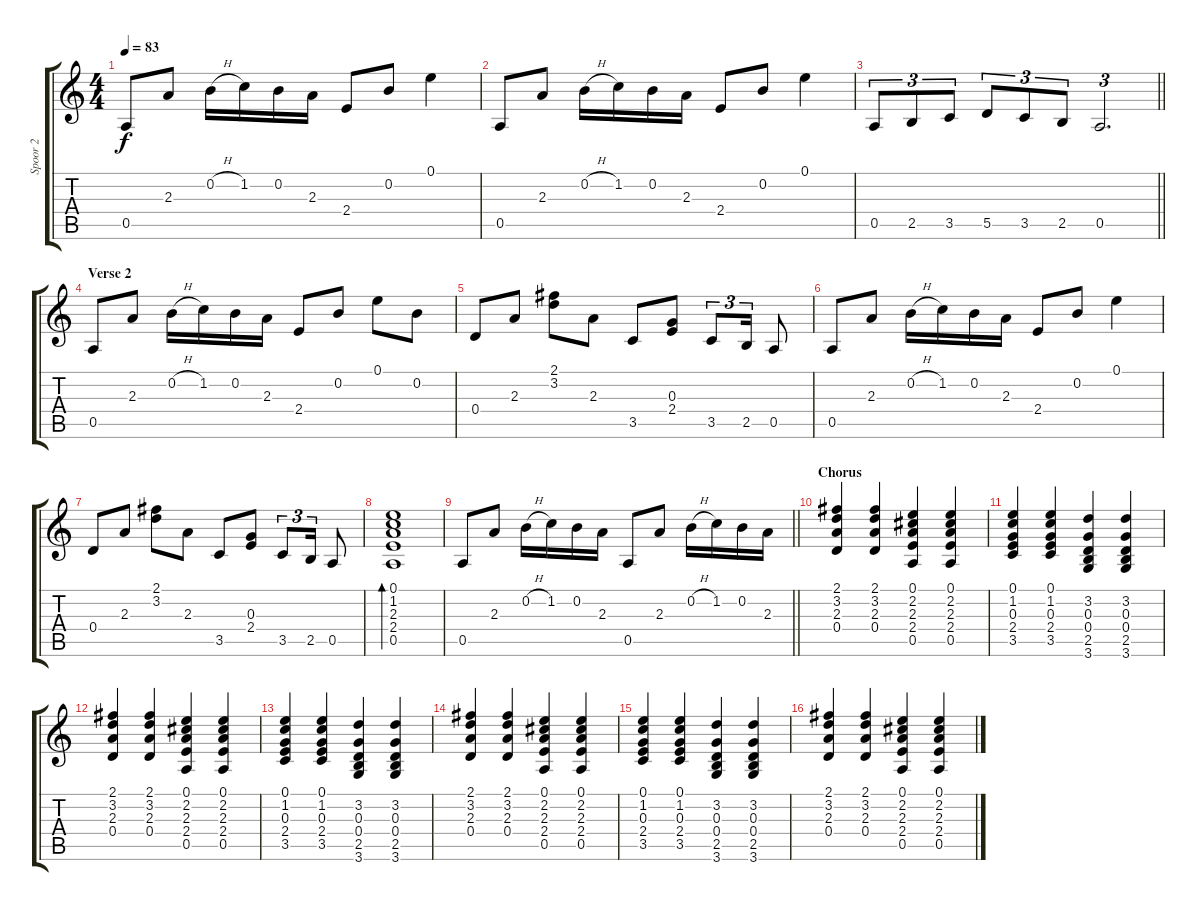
\track ("Spoor 2" "Spoor 2") {instrument acousticguitarsteel}
\staff {score tabs}
\tuning (E4 B3 G3 D3 A2 E2) {hide}
\ts (4 4)
\tempo 83
\clef g2
\ks c
0.5.8{dy f} 2.3.8 0.2{h}.16 1.2.16 0.2.16 2.3.16 2.4.8 0.2.8 0.1.4 |
0.5.8 2.3.8 0.2{h}.16 1.2.16 0.2.16 2.3.16 2.4.8 0.2.8 0.1.4 |
\barLineRight lightlight
0.5.8{tu (3 2)} 2.5.8{tu (3 2)} 3.5.8{tu (3 2)} 5.5.8{tu (3 2)} 3.5.8{tu (3 2)} 2.5.8{tu (3 2)} 0.5.2{d tu (3 2)} |
\section ("" "Verse 2")
0.5.8 2.3.8 0.2{h}.16 1.2.16 0.2.16 2.3.16 2.4.8 0.2.8 0.1.8 0.2.8 |
0.4.8 2.3.8 (2.1 3.2).8 2.3.8 3.5.8 (0.3 2.4).8 3.5.8{tu (3 2)} 2.5.16{tu (3 2)} 0.5.8 |
0.5.8 2.3.8 0.2{h}.16 1.2.16 0.2.16 2.3.16 2.4.8 0.2.8 0.1.4 |
0.4.8 2.3.8 (2.1 3.2).8 2.3.8 3.5.8 (0.3 2.4).8 3.5.8{tu (3 2)} 2.5.16{tu (3 2)} 0.5.8 |
(0.1 1.2 2.3 2.4 0.5).1{bd 120} |
\barLineRight lightlight
0.5.8 2.3.8 0.2{h}.16 1.2.16 0.2.16 2.3.16 0.5.8 2.3.8 0.2{h}.16 1.2.16 0.2.16 2.3.16 |
\section ("" "Chorus")
(2.1 3.2 2.3 0.4).4 (2.1 3.2 2.3 0.4).4 (0.1 2.2 2.3 2.4 0.5).4 (0.1 2.2 2.3 2.4 0.5).4 |
(0.1 1.2 0.3 2.4 3.5).4 (0.1 1.2 0.3 2.4 3.5).4 (3.2 0.3 0.4 2.5 3.6).4 (3.2 0.3 0.4 2.5 3.6).4 |
(2.1 3.2 2.3 0.4).4 (2.1 3.2 2.3 0.4).4 (0.1 2.2 2.3 2.4 0.5).4 (0.1 2.2 2.3 2.4 0.5).4 |
(0.1 1.2 0.3 2.4 3.5).4 (0.1 1.2 0.3 2.4 3.5).4 (3.2 0.3 0.4 2.5 3.6).4 (3.2 0.3 0.4 2.5 3.6).4 |
(2.1 3.2 2.3 0.4).4 (2.1 3.2 2.3 0.4).4 (0.1 2.2 2.3 2.4 0.5).4 (0.1 2.2 2.3 2.4 0.5).4 |
(0.1 1.2 0.3 2.4 3.5).4 (0.1 1.2 0.3 2.4 3.5).4 (3.2 0.3 0.4 2.5 3.6).4 (3.2 0.3 0.4 2.5 3.6).4 |
(2.1 3.2 2.3 0.4).4 (2.1 3.2 2.3 0.4).4 (0.1 2.2 2.3 2.4 0.5).4 (0.1 2.2 2.3 2.4 0.5).4
